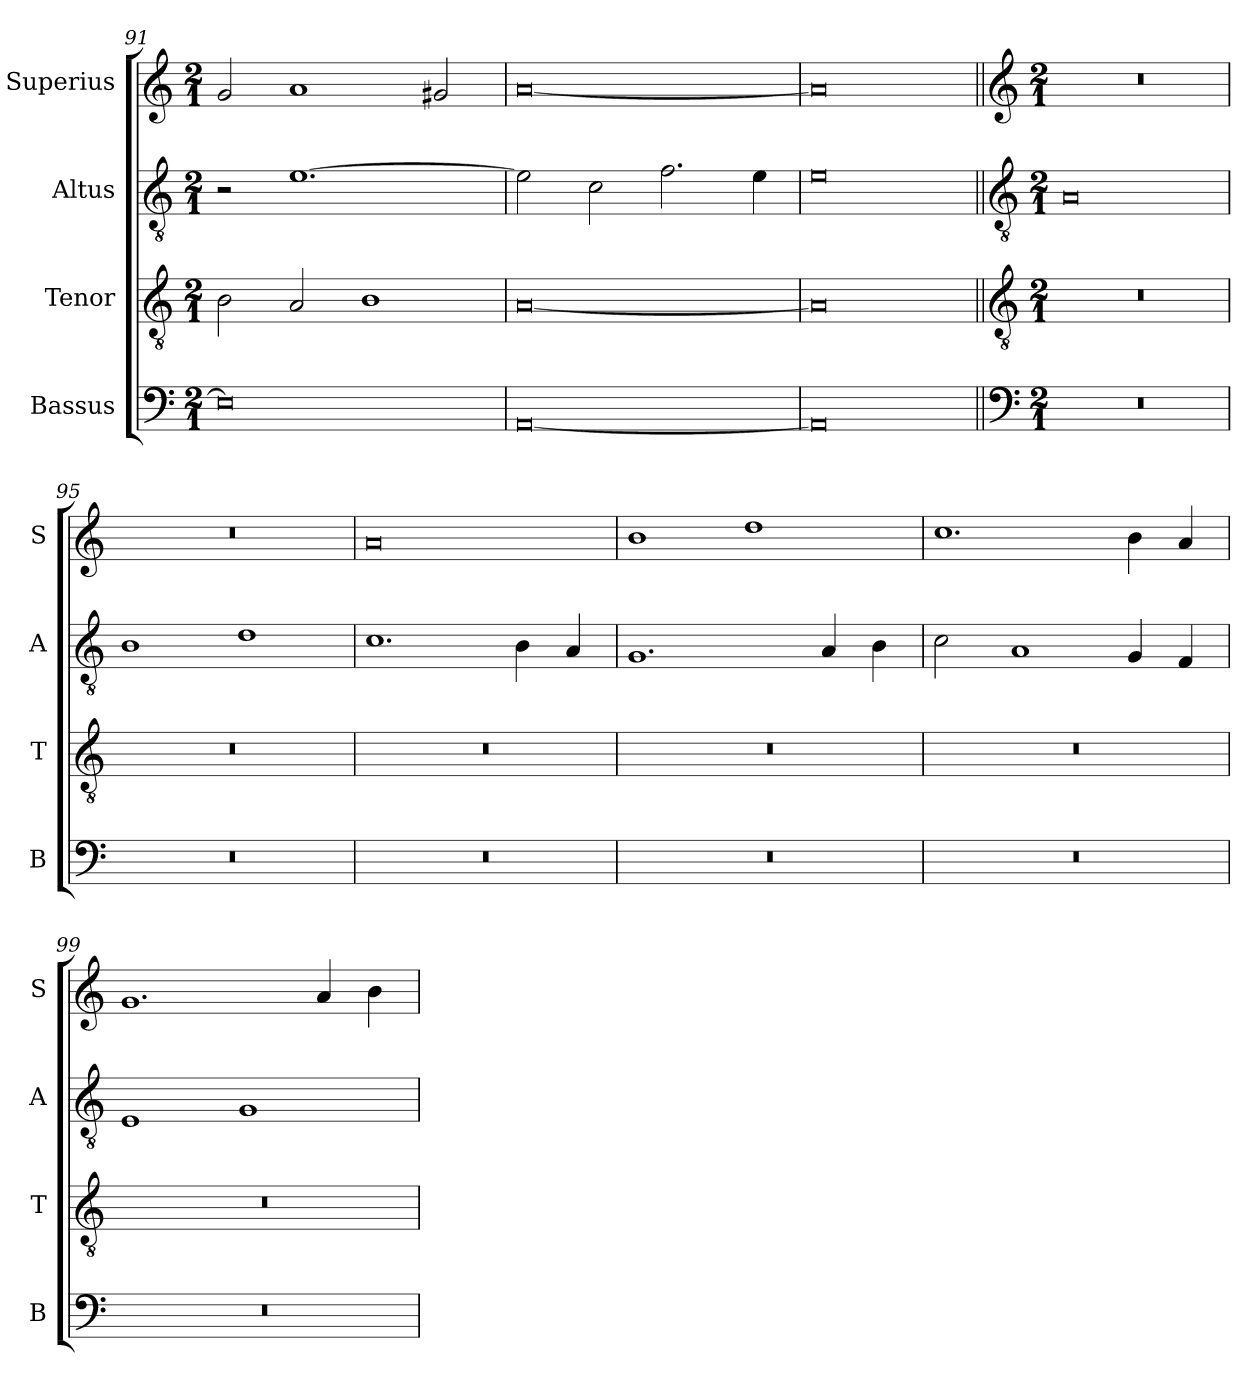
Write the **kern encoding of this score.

**kern	**kern	**kern	**kern
*part4	*part3	*part2	*part1
*staff4	*staff3	*staff2	*staff1
*I"Bassus	*I"Tenor	*I"Altus	*I"Superius
*I'B	*I'T	*I'A	*I'S
*clefF4	*clefGv2	*clefGv2	*clefG2
*k[]	*k[]	*k[]	*k[]
*M2/1	*M2/1	*M2/1	*M2/1
=91	=91	=91	=91
0E]	2B\	2r	2g/
.	2A/	[1.e	1a
.	1B	.	.
.	.	.	2g#X/
=92	=92	=92	=92
[0AA	[0A	2e\]	[0a
.	.	2c\	.
.	.	2.f\	.
.	.	4e\	.
=93	=93	=93	=93
0AA]	0A]	0e	0a]
!!LO:LB:g=z
=94||	=94||	=94||	=94||
*clefF4	*clefGv2	*clefGv2	*clefG2
*k[]	*k[]	*k[]	*k[]
*M2/1	*M2/1	*M2/1	*M2/1
0r	0r	0A	0r
=95	=95	=95	=95
0r	0r	1B	0r
.	.	1d	.
=96	=96	=96	=96
0r	0r	1.c	0a
.	.	4B\	.
.	.	4A/	.
=97	=97	=97	=97
0r	0r	1.G	1b
.	.	.	1dd
.	.	4A/	.
.	.	4B\	.
=98	=98	=98	=98
0r	0r	2c\	1.cc
.	.	1A	.
.	.	4G/	4b\
.	.	4F/	4a/
=99	=99	=99	=99
0r	0r	1E	1.g
.	.	1G	.
.	.	.	4a/
.	.	.	4b\
=	=	=	=
*-	*-	*-	*-
